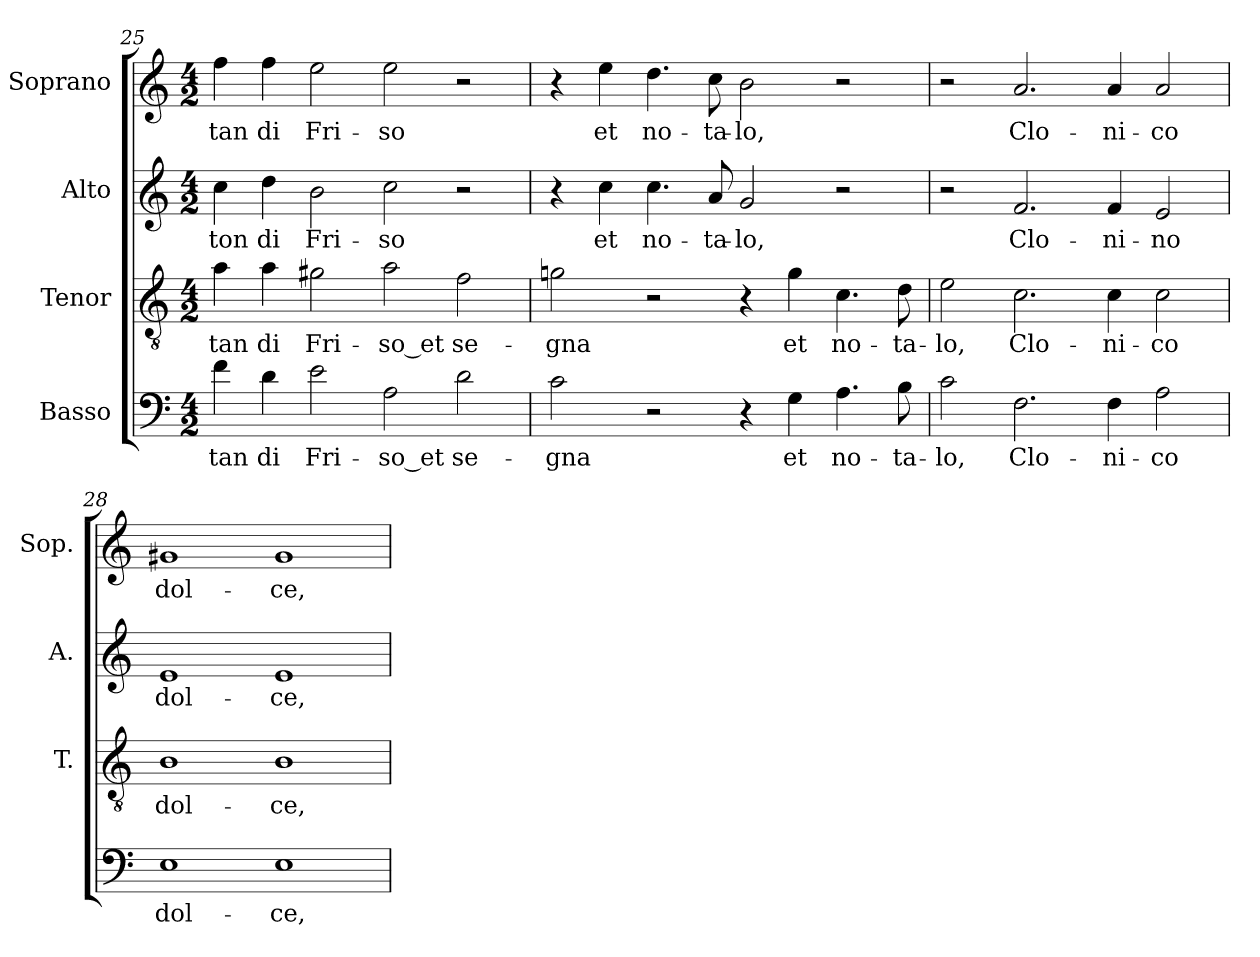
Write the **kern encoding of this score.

**kern	**text	**kern	**text	**kern	**text	**kern	**text
*part4	*part4	*part3	*part3	*part2	*part2	*part1	*part1
*staff4	*staff4	*staff3	*staff3	*staff2	*staff2	*staff1	*staff1
*I"Basso	*	*I"Tenor	*	*I"Alto	*	*I"Soprano	*
*	*	*I'T.	*	*I'A.	*	*I'Sop.	*
*clefF4	*	*clefGv2	*	*clefG2	*	*clefG2	*
*	*	*ITrd7c12	*	*	*	*	*
*k[]	*	*k[]	*	*k[]	*	*k[]	*
*C:	*	*C:	*	*C:	*	*C:	*
*M4/2	*	*M4/2	*	*M4/2	*	*M4/2	*
=25	=25	=25	=25	=25	=25	=25	=25
!	!LO:LY:b:color=#000000	!	!	!	!	!	!
!	!	!	!LO:LY:b:color=#000000	!	!	!	!
!	!	!	!	!	!LO:LY:b:color=#000000	!	!
!	!	!	!	!	!	!	!LO:LY:b:color=#000000
4fi\	-tan	4Ai\	-tan	4cci\	-ton	4ffi\	-tan
!	!LO:LY:b:color=#000000	!	!	!	!	!	!
!	!	!	!LO:LY:b:color=#000000	!	!	!	!
!	!	!	!	!	!LO:LY:b:color=#000000	!	!
!	!	!	!	!	!	!	!LO:LY:b:color=#000000
4di\	di	4Ai\	di	4ddi\	di	4ffi\	di
!	!LO:LY:b:color=#000000	!	!	!	!	!	!
!	!	!	!LO:LY:b:color=#000000	!	!	!	!
!	!	!	!	!	!LO:LY:b:color=#000000	!	!
!	!	!	!	!	!	!	!LO:LY:b:color=#000000
2ei\	Fri-	2G#Xi\	Fri-	2bi\	Fri-	2eei\	Fri-
!	!LO:LY:b:color=#000000	!	!	!	!	!	!
!	!	!	!LO:LY:b:color=#000000	!	!	!	!
!	!	!	!	!	!LO:LY:b:color=#000000	!	!
!	!	!	!	!	!	!	!LO:LY:b:color=#000000
2Ai\	-so_et	2Ai\	-so_et	2cci\	-so	2eei\	-so
!	!LO:LY:b:color=#000000	!	!	!	!	!	!
!	!	!	!LO:LY:b:color=#000000	!	!	!	!
2di\	se-	2Fi\	se-	2r	.	2r	.
=26	=26	=26	=26	=26	=26	=26	=26
!	!LO:LY:b:color=#000000	!	!	!	!	!	!
!	!	!	!LO:LY:b:color=#000000	!	!	!	!
2ci\	-gna	2Gni\	-gna	4r	.	4r	.
!	!	!	!	!	!LO:LY:b:color=#000000	!	!
!	!	!	!	!	!	!	!LO:LY:b:color=#000000
.	.	.	.	4cci\	et	4eei\	et
!	!	!	!	!	!LO:LY:b:color=#000000	!	!
!	!	!	!	!	!	!	!LO:LY:b:color=#000000
2r	.	2r	.	4.cci\	no-	4.ddi\	no-
!	!	!	!	!	!LO:LY:b:color=#000000	!	!
!	!	!	!	!	!	!	!LO:LY:b:color=#000000
.	.	.	.	8ai/	-ta-	8cci\	-ta-
!	!	!	!	!	!LO:LY:b:color=#000000	!	!
!	!	!	!	!	!	!	!LO:LY:b:color=#000000
4r	.	4r	.	2gi/	-lo,	2bi\	-lo,
!	!LO:LY:b:color=#000000	!	!	!	!	!	!
!	!	!	!LO:LY:b:color=#000000	!	!	!	!
4Gi\	et	4Gi\	et	.	.	.	.
!	!LO:LY:b:color=#000000	!	!	!	!	!	!
!	!	!	!LO:LY:b:color=#000000	!	!	!	!
4.Ai\	no-	4.Ci\	no-	2r	.	2r	.
!	!LO:LY:b:color=#000000	!	!	!	!	!	!
!	!	!	!LO:LY:b:color=#000000	!	!	!	!
8Bi\	-ta-	8Di\	-ta-	.	.	.	.
!!LO:LB:g=z
=27	=27	=27	=27	=27	=27	=27	=27
!	!LO:LY:b:color=#000000	!	!	!	!	!	!
!	!	!	!LO:LY:b:color=#000000	!	!	!	!
2ci\	-lo,	2Ei\	-lo,	2r	.	2r	.
!	!LO:LY:b:color=#000000	!	!	!	!	!	!
!	!	!	!LO:LY:b:color=#000000	!	!	!	!
!	!	!	!	!	!LO:LY:b:color=#000000	!	!
!	!	!	!	!	!	!	!LO:LY:b:color=#000000
2.Fi\	Clo-	2.Ci\	Clo-	2.fi/	Clo-	2.ai/	Clo-
!	!LO:LY:b:color=#000000	!	!	!	!	!	!
!	!	!	!LO:LY:b:color=#000000	!	!	!	!
!	!	!	!	!	!LO:LY:b:color=#000000	!	!
!	!	!	!	!	!	!	!LO:LY:b:color=#000000
4Fi\	-ni-	4Ci\	-ni-	4fi/	-ni-	4ai/	-ni-
!	!LO:LY:b:color=#000000	!	!	!	!	!	!
!	!	!	!LO:LY:b:color=#000000	!	!	!	!
!	!	!	!	!	!LO:LY:b:color=#000000	!	!
!	!	!	!	!	!	!	!LO:LY:b:color=#000000
2Ai\	-co	2Ci\	-co	2ei/	-no	2ai/	-co
=28	=28	=28	=28	=28	=28	=28	=28
!	!LO:LY:b:color=#000000	!	!	!	!	!	!
!	!	!	!LO:LY:b:color=#000000	!	!	!	!
!	!	!	!	!	!LO:LY:b:color=#000000	!	!
!	!	!	!	!	!	!	!LO:LY:b:color=#000000
1Ei	dol-	1BBi	dol-	1ei	dol-	1g#Xi	dol-
!	!LO:LY:b:color=#000000	!	!	!	!	!	!
!	!	!	!LO:LY:b:color=#000000	!	!	!	!
!	!	!	!	!	!LO:LY:b:color=#000000	!	!
!	!	!	!	!	!	!	!LO:LY:b:color=#000000
1Ei	-ce,	1BBi	-ce,	1ei	-ce,	1g#i	-ce,
=	=	=	=	=	=	=	=
*-	*-	*-	*-	*-	*-	*-	*-
